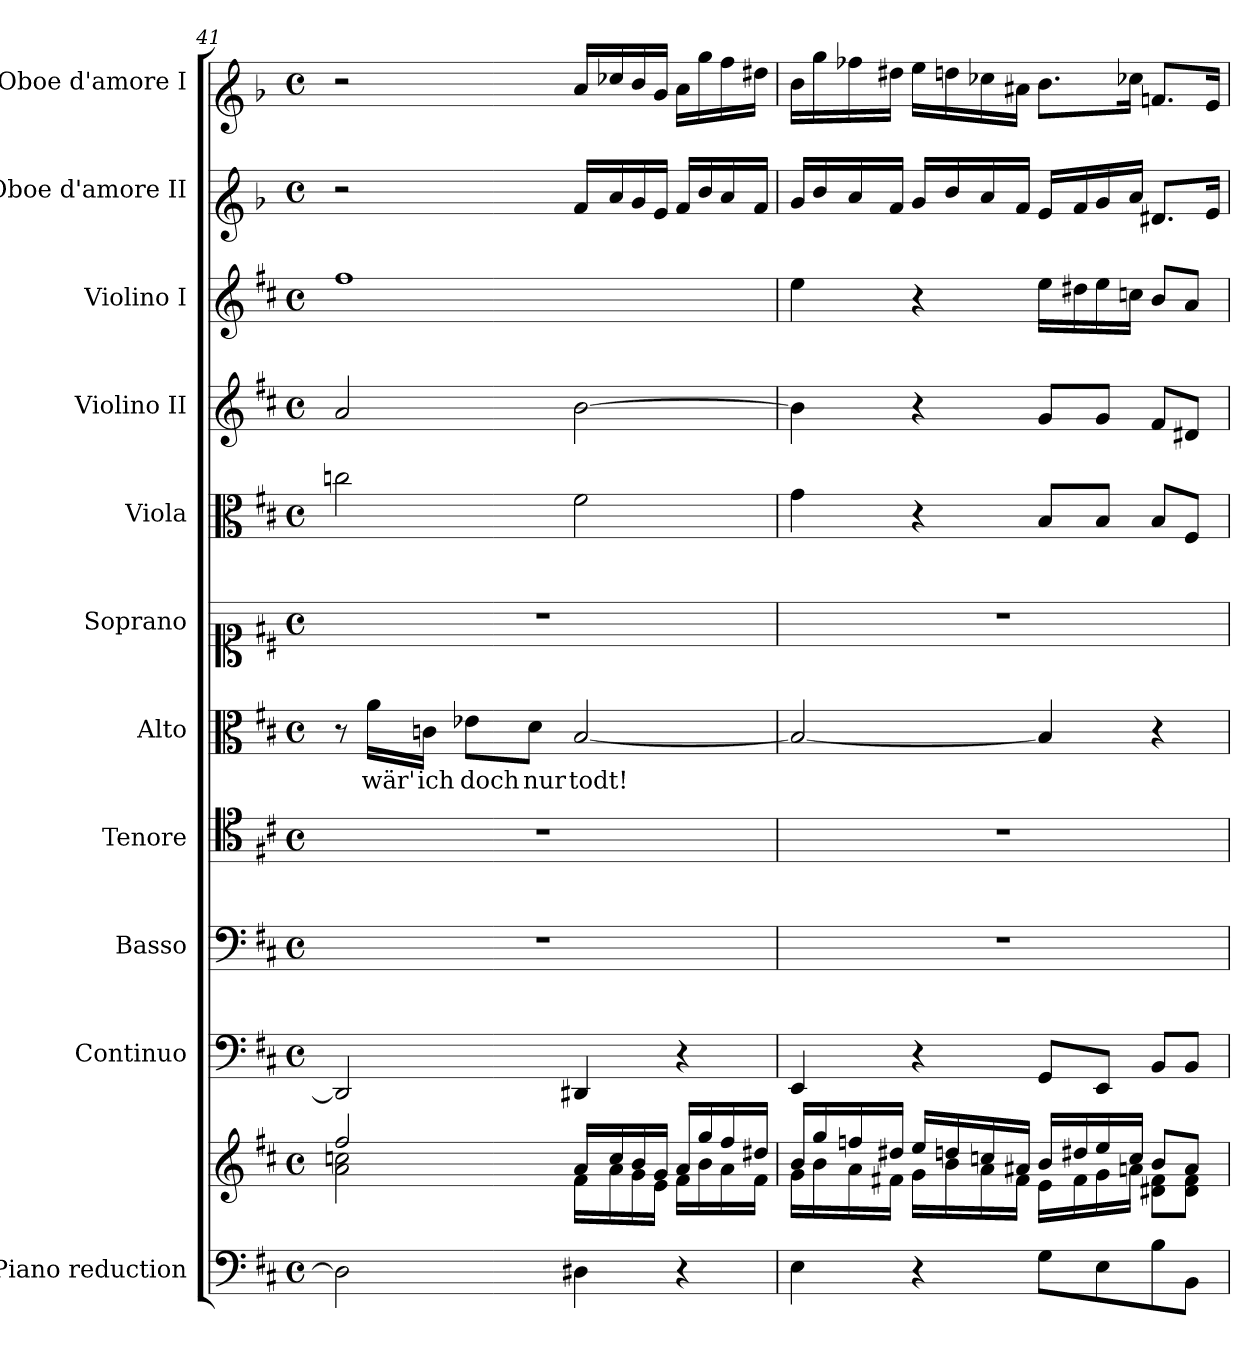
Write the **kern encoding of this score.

**kern	**kern	**kern	**kern	**kern	**kern	**text	**kern	**kern	**kern	**kern	**kern	**kern
*part11	*part11	*part10	*part9	*part8	*part7	*part7	*part6	*part5	*part4	*part3	*part2	*part1
*staff12	*staff11	*staff10	*staff9	*staff8	*staff7	*staff7	*staff6	*staff5	*staff4	*staff3	*staff2	*staff1
*I"Piano reduction	*	*I"Continuo	*I"Basso	*I"Tenore	*I"Alto	*	*I"Soprano	*I"Viola	*I"Violino II	*I"Violino I	*I"Oboe d'amore II	*I"Oboe d'amore I
*I'Pno	*	*	*	*	*	*	*	*I'Vla	*I'Vln	*I'Vln	*I'Ob	*I'Ob
*clefF4	*clefG2	*clefF4	*clefF4	*clefC4	*clefC3	*	*clefC1	*clefC3	*clefG2	*clefG2	*clefG1	*clefG1
*	*	*	*	*	*	*	*	*	*	*	*ITrd2c3	*ITrd2c3
*k[f#c#]	*k[f#c#]	*k[f#c#]	*k[f#c#]	*k[f#c#]	*k[f#c#]	*	*k[f#c#]	*k[f#c#]	*k[f#c#]	*k[f#c#]	*k[f#c#]	*k[f#c#]
*M4/4	*M4/4	*M4/4	*M4/4	*M4/4	*M4/4	*	*M4/4	*M4/4	*M4/4	*M4/4	*M4/4	*M4/4
*met(c)	*met(c)	*met(c)	*met(c)	*met(c)	*met(c)	*	*met(c)	*met(c)	*met(c)	*met(c)	*met(c)	*met(c)
=41	=41	=41	=41	=41	=41	=41	=41	=41	=41	=41	=41	=41
*	*^	*	*	*	*	*	*	*	*	*	*	*
2D\]	2ff#/	2a\ 2ccn\	2DD/]	1r	1r	8r	.	1r	2ccn\	2a/	1ff#	2r	2r
!	!	!	!	!	!	!	!LO:LY:b	!	!	!	!	!	!
.	.	.	.	.	.	16a\LL	wär'	.	.	.	.	.	.
!	!	!	!	!	!	!	!LO:LY:b	!	!	!	!	!	!
.	.	.	.	.	.	16cn\JJ	ich	.	.	.	.	.	.
!	!	!	!	!	!	!	!LO:LY:b	!	!	!	!	!	!
.	.	.	.	.	.	8e-X\L	doch	.	.	.	.	.	.
!	!	!	!	!	!	!	!LO:LY:b	!	!	!	!	!	!
.	.	.	.	.	.	8d\J	nur	.	.	.	.	.	.
!	!	!	!	!	!	!	!LO:LY:b	!	!	!	!	!	!
4D#X\	16a/LL	16f#\LL	4DD#X/	.	.	[2B/	todt!	.	2f#\	[2b\	.	16f#/LL	16a/LL
.	16cc/	16a\	.	.	.	.	.	.	.	.	.	16a/	16ccn/
.	16b/	16g\	.	.	.	.	.	.	.	.	.	16g/	16b/
.	16g/JJ	16e\JJ	.	.	.	.	.	.	.	.	.	16e/JJ	16g/JJ
4r	16a/LL	16f#\LL	4r	.	.	.	.	.	.	.	.	16f#/LL	16a\LL
.	16gg/	16b\	.	.	.	.	.	.	.	.	.	16b/	16gg\
.	16ff#/	16a\	.	.	.	.	.	.	.	.	.	16a/	16ff#\
.	16dd#X/JJ	16f#\JJ	.	.	.	.	.	.	.	.	.	16f#/JJ	16dd#X\JJ
=42	=42	=42	=42	=42	=42	=42	=42	=42	=42	=42	=42	=42	=42
4E\	16b/LL	16g\LL	4EE/	1r	1r	2B/_	.	1r	4g\	4b\]	4ee\	16g/LL	16b\LL
.	16gg/	16b\	.	.	.	.	.	.	.	.	.	16b/	16gg\
.	16ffn/	16a\	.	.	.	.	.	.	.	.	.	16a/	16ffn\
.	16dd#X/JJ	16f#X\JJ	.	.	.	.	.	.	.	.	.	16f#/JJ	16dd#X\JJ
4r	16ee/LL	16g\LL	4r	.	.	.	.	.	4r	4r	4r	16g/LL	16ee\LL
.	16ddn/	16b\	.	.	.	.	.	.	.	.	.	16b/	16ddn\
.	16ccn/	16a\	.	.	.	.	.	.	.	.	.	16a/	16ccn\
.	16a#X/JJ	16f#\JJ	.	.	.	.	.	.	.	.	.	16f#/JJ	16a#X\JJ
8G\L	16b/LL	16e\LL	8GG/L	.	.	4B/]	.	.	8B/L	8g/L	16ee\LL	16e/LL	8.b\L
.	16dd#X/	16f#\	.	.	.	.	.	.	.	.	16dd#X\	16f#/	.
8E\	16ee/	16g\	8EE/J	.	.	.	.	.	8B/J	8g/J	16ee\	16g/	.
.	16cc/JJ	16an\JJ	.	.	.	.	.	.	.	.	16ccn\JJ	16a/JJ	16ccn\Jk
8B\	8b/L	8d#X\ 8f#\L	8BB/L	.	.	4r	.	.	8B/L	8f#/L	8b/L	8.d#X/L	8.f#X/L
8BB\J	8a/J	8d#\ 8f#\J	8BB/J	.	.	.	.	.	8F#/J	8d#X/J	8a/J	.	.
.	.	.	.	.	.	.	.	.	.	.	.	16e/Jk	16e/Jk
*	*v	*v	*	*	*	*	*	*	*	*	*	*	*
=	=	=	=	=	=	=	=	=	=	=	=	=
*-	*-	*-	*-	*-	*-	*-	*-	*-	*-	*-	*-	*-
